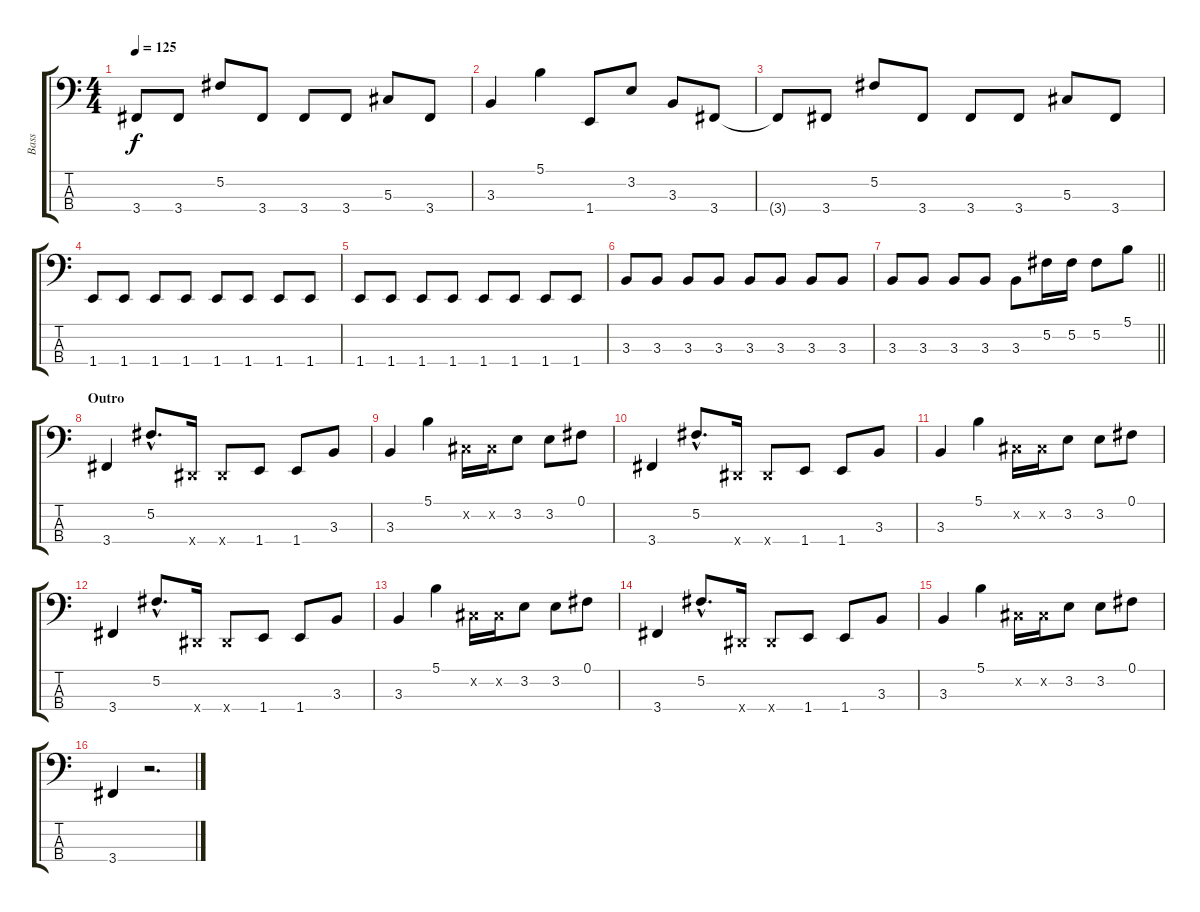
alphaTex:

\track ("Bass" "Bass") {instrument electricbasspick}
\staff {score tabs}
\tuning (Gb2 Db2 Ab1 Eb1) {hide}
\ts (4 4)
\tempo 125
\clef f4
\ks c
3.4{t}.8{dy f} 3.4.8 5.2.8 3.4.8 3.4.8 3.4.8 5.3.8 3.4.8 |
3.3.4 5.1.4 1.4.8 3.2.8 3.3.8 3.4.8 |
3.4{t}.8 3.4.8 5.2.8 3.4.8 3.4.8 3.4.8 5.3.8 3.4.8 |
1.4.8 1.4.8 1.4.8 1.4.8 1.4.8 1.4.8 1.4.8 1.4.8 |
1.4.8 1.4.8 1.4.8 1.4.8 1.4.8 1.4.8 1.4.8 1.4.8 |
3.3.8 3.3.8 3.3.8 3.3.8 3.3.8 3.3.8 3.3.8 3.3.8 |
\barLineRight lightlight
3.3.8 3.3.8 3.3.8 3.3.8 3.3.8 5.2.16 5.2.16 5.2.8 5.1.8 |
\section ("" "Outro")
3.4.4 5.2{hac}.8{d} 0.4{x}.16 0.4{x}.8 1.4.8 1.4.8 3.3.8 |
3.3.4 5.1.4 0.2{x}.16 0.2{x}.16 3.2.8 3.2.8 0.1.8 |
3.4.4 5.2{hac}.8{d} 0.4{x}.16 0.4{x}.8 1.4.8 1.4.8 3.3.8 |
3.3.4 5.1.4 0.2{x}.16 0.2{x}.16 3.2.8 3.2.8 0.1.8 |
3.4.4 5.2{hac}.8{d} 0.4{x}.16 0.4{x}.8 1.4.8 1.4.8 3.3.8 |
3.3.4 5.1.4 0.2{x}.16 0.2{x}.16 3.2.8 3.2.8 0.1.8 |
3.4.4 5.2{hac}.8{d} 0.4{x}.16 0.4{x}.8 1.4.8 1.4.8 3.3.8 |
3.3.4 5.1.4 0.2{x}.16 0.2{x}.16 3.2.8 3.2.8 0.1.8 |
3.4.4 r.2{d}
